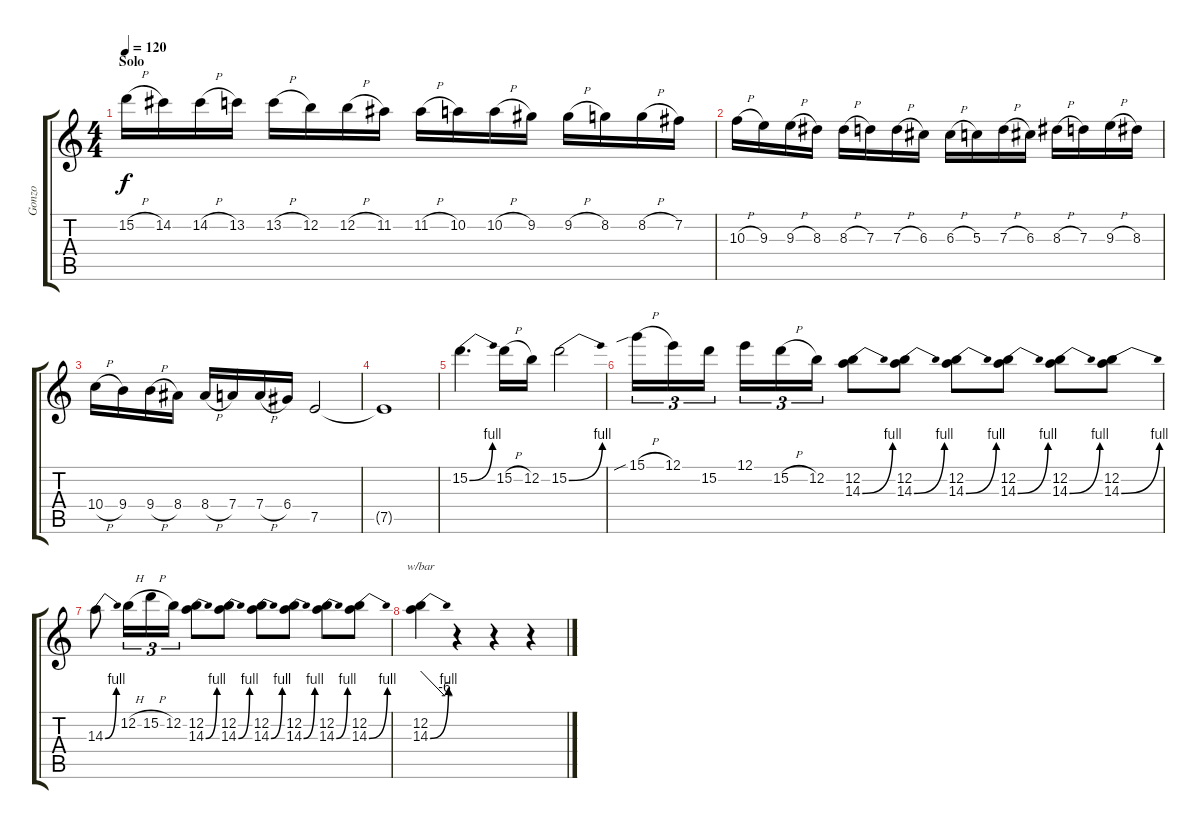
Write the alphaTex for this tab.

\track ("Gonzo" "Gonzo") {instrument overdrivenguitar}
\staff {score tabs}
\tuning (E4 B3 G3 D3 A2 E2) {hide}
\ts (4 4)
\section ("" "Solo")
\tempo 120
\clef g2
\ks c
15.2{h}.16{dy f} 14.2.16 14.2{h}.16 13.2.16 13.2{h}.16 12.2.16 12.2{h}.16 11.2.16 11.2{h}.16 10.2.16 10.2{h}.16 9.2.16 9.2{h}.16 8.2.16 8.2{h}.16 7.2.16 |
10.3{h}.16 9.3.16 9.3{h}.16 8.3.16 8.3{h}.16 7.3.16 7.3{h}.16 6.3.16 6.3{h}.16 5.3.16 7.3{h}.16 6.3.16 8.3{h}.16 7.3.16 9.3{h}.16 8.3.16 |
10.4{h}.16 9.4.16 9.4{h}.16 8.4.16 8.4{h}.16 7.4.16 7.4{h}.16 6.4.16 7.5.2 |
7.5{t}.1 |
15.2{be (bend 0 0 60 4)}.4{d} 15.2{h}.16 12.2.16 15.2{be (bend 0 0 60 4)}.2 |
15.1{sib h}.16{tu (3 2)} 12.1.16{tu (3 2)} 15.2.16{tu (3 2) beam splitsecondary} 12.1.16{tu (3 2)} 15.2{h}.16{tu (3 2)} 12.2.16{tu (3 2)} (12.2 14.3{be (bend 0 0 60 4)}).8 (12.2 14.3{be (bend 0 0 60 4)}).8 (12.2 14.3{be (bend 0 0 60 4)}).8 (12.2 14.3{be (bend 0 0 60 4)}).8 (12.2 14.3{be (bend 0 0 60 4)}).8 (12.2 14.3{be (bend 0 0 60 4)}).8 |
14.3{be (bend 0 0 60 4)}.8 12.2{h}.16{tu (3 2)} 15.2{h}.16{tu (3 2)} 12.2.16{tu (3 2)} (12.2 14.3{be (bend 0 0 60 4)}).8 (12.2 14.3{be (bend 0 0 60 4)}).8 (12.2 14.3{be (bend 0 0 60 4)}).8 (12.2 14.3{be (bend 0 0 60 4)}).8 (12.2 14.3{be (bend 0 0 60 4)}).8 (12.2 14.3{be (bend 0 0 60 4)}).8 |
(12.2 14.3{be (bend 0 0 60 4)}).4{tbe (custom default 0 0 45 -24 60 -24)} r.4 r.4 r.4
